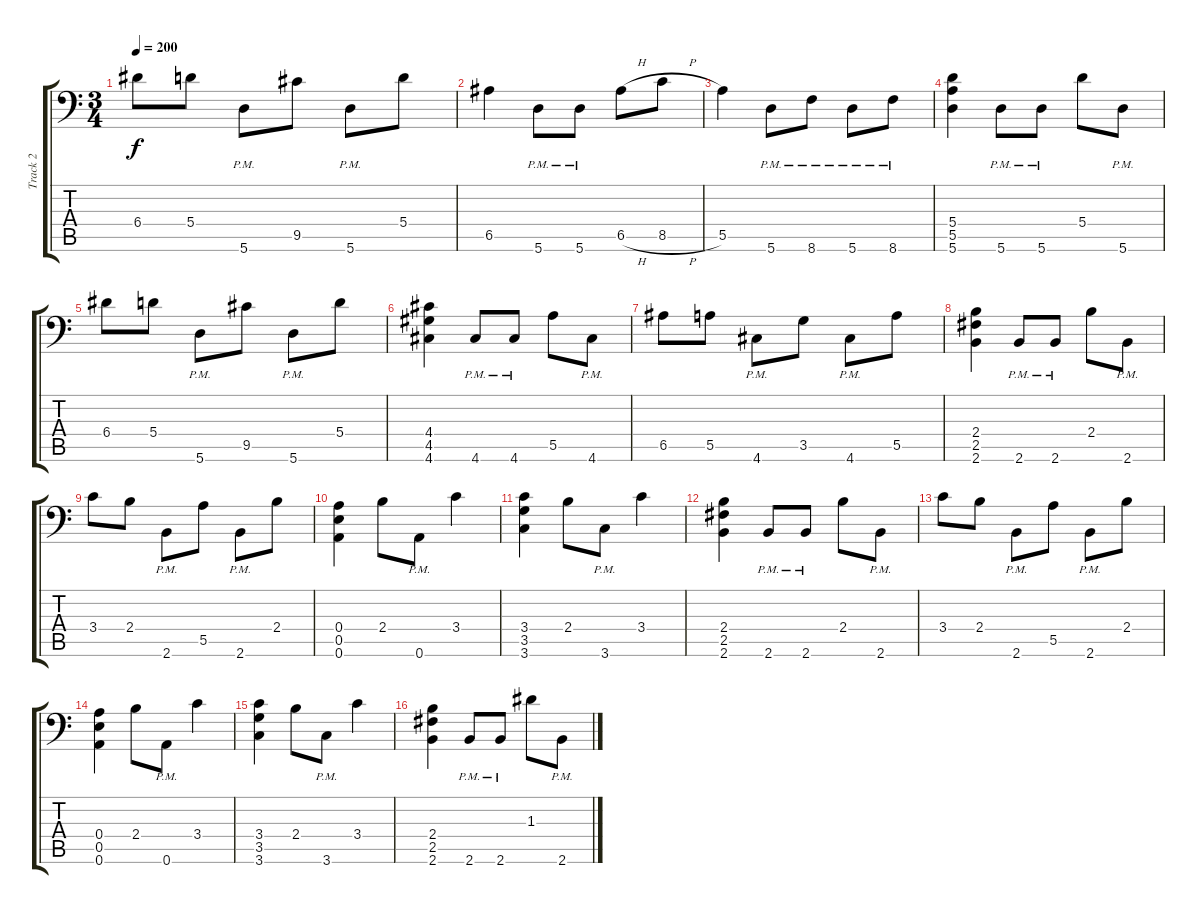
\track ("Track 2" "Track 2") {instrument distortionguitar}
\staff {score tabs}
\tuning (B3 Gb3 D3 A2 E2 A1) {hide}
\ts (3 4)
\tempo 200
\clef f4
\ks c
6.4.8{dy f} 5.4.8 5.6{pm}.8 9.5.8 5.6{pm}.8 5.4.8 |
6.5.4 5.6{pm}.8 5.6{pm}.8 6.5{h}.8 8.5{h}.8 |
5.5.4 5.6{pm}.8 8.6{pm}.8 5.6{pm}.8 8.6{pm}.8 |
(5.4 5.5 5.6).4 5.6{pm}.8 5.6{pm}.8 5.4.8 5.6{pm}.8 |
6.4.8 5.4.8 5.6{pm}.8 9.5.8 5.6{pm}.8 5.4.8 |
(4.4 4.5 4.6).4 4.6{pm}.8 4.6{pm}.8 5.5.8 4.6{pm}.8 |
6.5.8 5.5.8 4.6{pm}.8 3.5.8 4.6{pm}.8 5.5.8 |
(2.4 2.5 2.6).4 2.6{pm}.8 2.6{pm}.8 2.4.8 2.6{pm}.8 |
3.4.8 2.4.8 2.6{pm}.8 5.5.8 2.6{pm}.8 2.4.8 |
(0.4 0.5 0.6).4 2.4.8 0.6{pm}.8 3.4.4 |
(3.4 3.5 3.6).4 2.4.8 3.6{pm}.8 3.4.4 |
(2.4 2.5 2.6).4 2.6{pm}.8 2.6{pm}.8 2.4.8 2.6{pm}.8 |
3.4.8 2.4.8 2.6{pm}.8 5.5.8 2.6{pm}.8 2.4.8 |
(0.4 0.5 0.6).4 2.4.8 0.6{pm}.8 3.4.4 |
(3.4 3.5 3.6).4 2.4.8 3.6{pm}.8 3.4.4 |
(2.4 2.5 2.6).4 2.6{pm}.8 2.6{pm}.8 1.3.8 2.6{pm}.8
